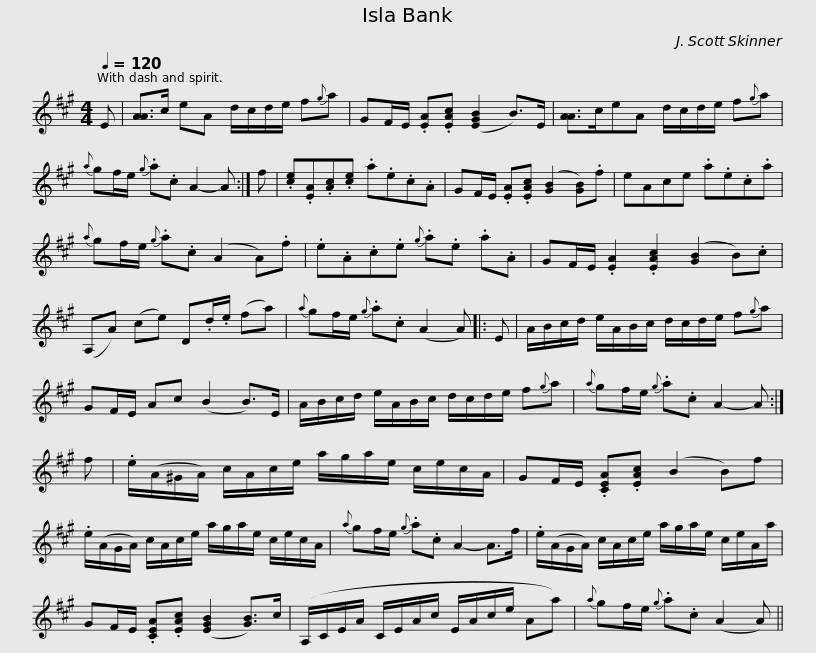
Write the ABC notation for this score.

X:1
L:1/8
Q:1/4=120
M:4/4
I:linebreak $
K:A
V:1 treble
V:1
 E | [AA]>c eA d/c/d/e/ f{g}a | GF/E/ .[EA].[EAc] ([EGB]2 B>)E | [AA]>ceA d/c/d/e/ f{g}a |{a} gf/e/{g} .a.c A2- A :|$ %5
 f | .[ce].[EA].[Ac].[ce] .a.e.c.A | GF/E/ .[EA].[EAc] ([GB]2 [GB]).f | eAce .a.e.c.a |{a} gf/e/{g} .a.c (A2 A).f | %10
 .e.A.c.e{g} .a.e .a.A |$ GF/E/ .[EA]2 .[EAc]2 ([GB]2 B).c | (A,A) (ce) D.d/.e/ (fa) |{a} gf/e/{g} .a.c (A2 A) |: E | %15
 A/B/c/d/ e/A/B/c/ d/c/d/e/ f{g}a |$ GF/E/ Ac (B2 B>)E | A/B/c/d/ e/A/B/c/ d/c/d/e/ f{g}a |{a} gf/e/{g} .a.c A2- A :| f |$ %20
 .e/(A/^G/A/) c/A/c/e/ a/g/a/e/ c/e/c/A/ | GF/E/ .[CEA].[EAc] (B2 B)f | .e/(A/G/A/) c/A/c/e/ a/g/a/e/ c/e/c/A/ |${a} gf/e/{g} .a.c A2- A>f | .e/(A/G/A/) c/A/c/e/ a/g/a/e/ c/e/A/a/ | %25
 GF/E/ .[CEA].[EAc] ([EGB]2 [GB]>)c |$ (A,/C/E/A/ C/E/A/c/ E/A/c/e/ Aa) |{a} gf/e/{g} .a.c (A2 A) || %28
